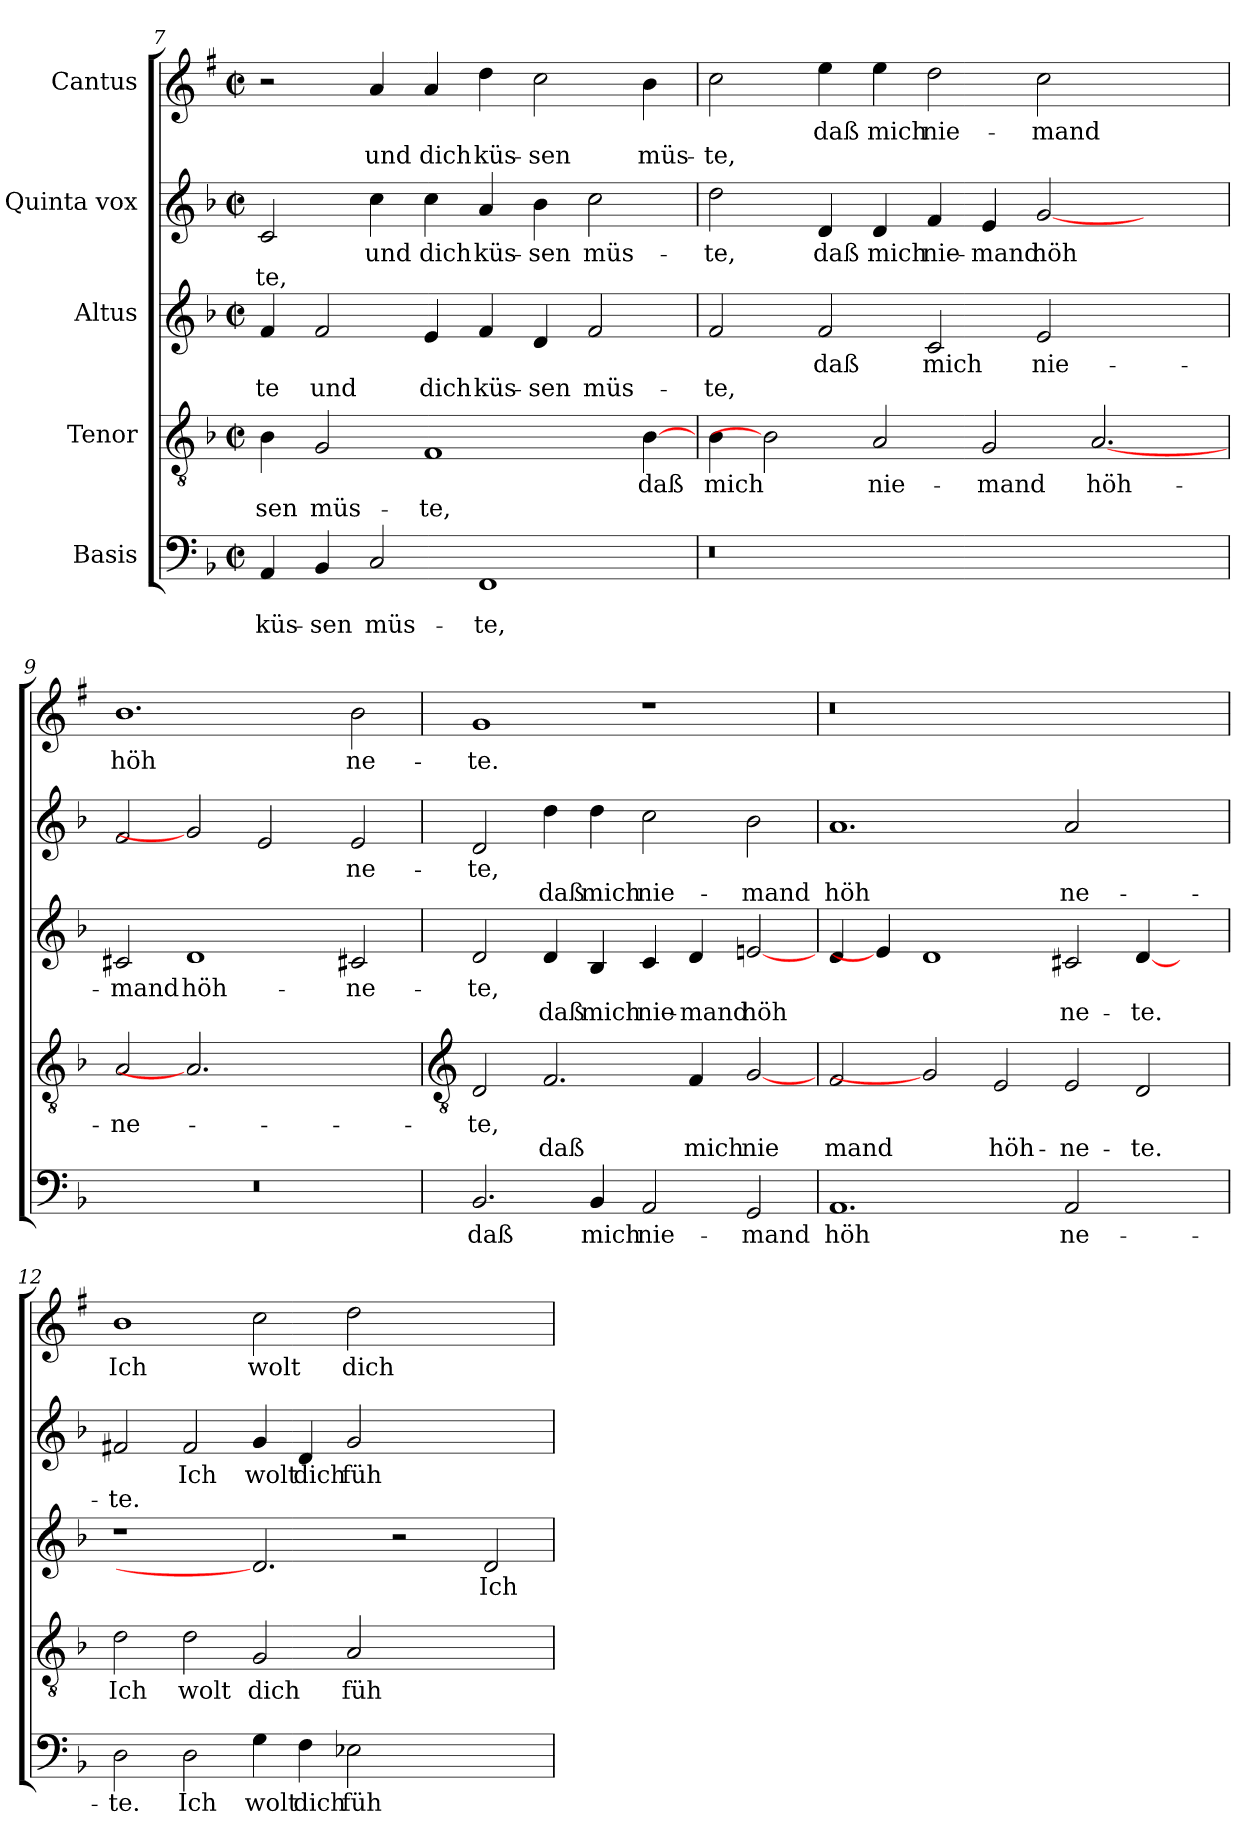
**kern	**text	**text	**kern	**text	**text	**kern	**text	**text	**kern	**text	**text	**kern	**text	**text
*part5	*part5	*part5	*part4	*part4	*part4	*part3	*part3	*part3	*part2	*part2	*part2	*part1	*part1	*part1
*staff5	*staff5	*staff5	*staff4	*staff4	*staff4	*staff3	*staff3	*staff3	*staff2	*staff2	*staff2	*staff1	*staff1	*staff1
*I"Basis	*	*	*I"Tenor	*	*	*I"Altus	*	*	*I"Quinta vox	*	*	*I"Cantus	*	*
*clefF4	*	*	*clefGv2	*	*	*clefG2	*	*	*clefG2	*	*	*clefG2	*	*
*	*	*	*	*	*	*	*	*	*	*	*	*ITrd1c2	*	*
*k[b-]	*	*	*k[b-]	*	*	*k[b-]	*	*	*k[b-]	*	*	*k[b-]	*	*
*F:	*	*	*F:	*	*	*F:	*	*	*F:	*	*	*F:	*	*
*M4/2	*	*	*M4/2	*	*	*M4/2	*	*	*M4/2	*	*	*M4/2	*	*
*met(c|)	*	*	*met(c|)	*	*	*met(c|)	*	*	*met(c|)	*	*	*met(c|)	*	*
=7	=7	=7	=7	=7	=7	=7	=7	=7	=7	=7	=7	=7	=7	=7
!	!	!LO:LY:b	!	!	!LO:LY:b	!	!	!LO:LY:b	!	!	!LO:LY:b	!	!	!
4AA	.	küs-	4B-	.	-sen	4f	.	te	2c	.	-te,	2r	.	.
!	!	!LO:LY:b	!	!	!LO:LY:b	!	!	!LO:LY:b	!	!	!	!	!	!
4BB-	.	-sen	2G	.	müs-	2f	.	und	.	.	.	.	.	.
!	!	!LO:LY:b	!	!	!	!	!	!	!	!LO:LY:b	!	!	!	!LO:LY:b
2C	.	müs-	.	.	.	.	.	.	4cc	und	.	4g	.	und
!	!	!	!	!	!LO:LY:b	!	!	!LO:LY:b	!	!LO:LY:b	!	!	!	!LO:LY:b
.	.	.	1F	.	-te,	4e	.	dich	4cc	dich	.	4g	.	dich
!	!	!LO:LY:b	!	!	!	!	!	!LO:LY:b	!	!LO:LY:b	!	!	!	!LO:LY:b
1FF	.	-te,	.	.	.	4f	.	küs-	4a	küs-	.	4cc	.	küs-
!	!	!	!	!	!	!	!	!LO:LY:b	!	!LO:LY:b	!	!	!	!LO:LY:b
.	.	.	.	.	.	4d	.	-sen	4b-	-sen	.	2b-	.	-sen
!	!	!	!	!	!	!	!	!LO:LY:b	!	!LO:LY:b	!	!	!	!
.	.	.	.	.	.	2f	.	müs-	2cc	müs-	.	.	.	.
!	!	!	!	!LO:LY:b	!	!	!	!	!	!	!	!	!	!LO:LY:b
.	.	.	[4B-	daß	.	.	.	.	.	.	.	4a	.	müs-
=8	=8	=8	=8	=8	=8	=8	=8	=8	=8	=8	=8	=8	=8	=8
!	!	!	!	!LO:LY:b	!	!	!	!LO:LY:b	!	!LO:LY:b	!	!	!	!LO:LY:b
0r	.	.	4B-	mich	.	2f	.	-te,	2dd	-te,	.	2b-	.	-te,
.	.	.	2B-]	.	.	.	.	.	.	.	.	.	.	.
!	!	!	!	!	!	!	!LO:LY:b	!	!	!LO:LY:b	!	!	!LO:LY:b	!
.	.	.	.	.	.	2f	daß	.	4d	daß	.	4dd	daß	.
!	!	!	!	!LO:LY:b	!	!	!	!	!	!LO:LY:b	!	!	!LO:LY:b	!
.	.	.	2A	nie-	.	.	.	.	4d	mich	.	4dd	mich	.
!	!	!	!	!	!	!	!LO:LY:b	!	!	!LO:LY:b	!	!	!LO:LY:b	!
.	.	.	.	.	.	2c	mich	.	4f	nie-	.	2cc	nie-	.
!	!	!	!	!LO:LY:b	!	!	!	!	!	!LO:LY:b	!	!	!	!
.	.	.	2G	-mand	.	.	.	.	4e	-mand	.	.	.	.
!	!	!	!	!	!	!	!LO:LY:b	!	!	!LO:LY:b	!	!	!LO:LY:b	!
.	.	.	.	.	.	2e	nie-	.	[2g	höh	.	2b-	-mand	.
!	!	!	!	!LO:LY:b	!	!	!	!	!	!	!	!	!	!
.	.	.	[2.A	höh-	.	.	.	.	.	.	.	.	.	.
2ryy	.	.	.	.	.	2ryy	.	.	2ryy	.	.	2ryy	.	.
=9	=9	=9	=9	=9	=9	=9	=9	=9	=9	=9	=9	=9	=9	=9
!	!	!	!	!LO:LY:b	!	!	!LO:LY:b	!	!	!	!	!	!LO:LY:b	!
0r	.	.	2A	-ne-	.	2c#X	-mand	.	2f	.	.	1.a	höh	.
!	!	!	!	!	!	!	!LO:LY:b	!	!	!	!	!	!	!
.	.	.	2.A]	.	.	1d	höh-	.	2g]	.	.	.	.	.
.	.	.	.	.	.	.	.	.	2e	.	.	.	.	.
.	.	.	2.ryy	.	.	.	.	.	.	.	.	.	.	.
!	!	!	!	!	!	!	!LO:LY:b	!	!	!LO:LY:b	!	!	!LO:LY:b	!
.	.	.	.	.	.	2c#X	-ne-	.	2e	ne-	.	2a	ne-	.
!!LO:LB:g=z
=10	=10	=10	=10	=10	=10	=10	=10	=10	=10	=10	=10	=10	=10	=10
*	*	*	*clefGv2	*	*	*	*	*	*	*	*	*	*	*
!	!LO:LY:b	!	!	!LO:LY:b	!	!	!LO:LY:b	!	!	!LO:LY:b	!	!	!LO:LY:b	!
2.BB-	daß	.	2D	-te,	.	2d	-te,	.	2d	-te,	.	1f	-te.	.
!	!	!	!	!	!LO:LY:b	!	!	!LO:LY:b	!	!	!LO:LY:b	!	!	!
.	.	.	2.F	.	daß	4d	.	daß	4dd	.	daß	.	.	.
!	!LO:LY:b	!	!	!	!	!	!	!LO:LY:b	!	!	!LO:LY:b	!	!	!
4BB-	mich	.	.	.	.	4B-	.	mich	4dd	.	mich	.	.	.
!	!LO:LY:b	!	!	!	!	!	!	!LO:LY:b	!	!	!LO:LY:b	!	!	!
2AA	nie-	.	.	.	.	4c	.	nie-	2cc	.	nie-	1r	.	.
!	!	!	!	!	!LO:LY:b	!	!	!LO:LY:b	!	!	!	!	!	!
.	.	.	4F	.	mich	4d	.	-mand	.	.	.	.	.	.
!	!LO:LY:b	!	!	!	!LO:LY:b	!	!	!LO:LY:b	!	!	!LO:LY:b	!	!	!
2GG	-mand	.	[2G	.	nie	[2en	.	höh	2b-	.	-mand	.	.	.
=11	=11	=11	=11	=11	=11	=11	=11	=11	=11	=11	=11	=11	=11	=11
!	!LO:LY:b	!	!	!	!LO:LY:b	!	!	!	!	!	!LO:LY:b	!	!	!
1.AA	höh	.	2F	.	mand	4d	.	.	1.a	.	höh	0r	.	.
.	.	.	.	.	.	4e]	.	.	.	.	.	.	.	.
.	.	.	2G]	.	.	1d	.	.	.	.	.	.	.	.
!	!	!	!	!	!LO:LY:b	!	!	!	!	!	!	!	!	!
.	.	.	2E	.	höh-	.	.	.	.	.	.	.	.	.
!	!LO:LY:b	!	!	!	!LO:LY:b	!	!	!LO:LY:b	!	!	!LO:LY:b	!	!	!
2AA	ne-	.	2E	.	-ne-	2c#X	.	ne-	2a	.	ne-	.	.	.
!	!	!	!	!	!LO:LY:b	!	!	!LO:LY:b	!	!	!	!	!	!
2ryy	.	.	2D	.	-te.	[4d	.	-te.	2ryy	.	.	2ryy	.	.
.	.	.	.	.	.	4ryy	.	.	.	.	.	.	.	.
=12	=12	=12	=12	=12	=12	=12	=12	=12	=12	=12	=12	=12	=12	=12
!	!LO:LY:b	!	!	!LO:LY:b	!	!	!	!	!	!	!LO:LY:b	!	!LO:LY:b	!
2D	-te.	.	2d	Ich	.	1r	.	.	2f#X	.	-te.	1a	Ich	.
!	!LO:LY:b	!	!	!LO:LY:b	!	!	!	!	!	!LO:LY:b	!	!	!	!
2D	Ich	.	2d	wolt	.	.	.	.	2f#	Ich	.	.	.	.
!	!LO:LY:b	!	!	!LO:LY:b	!	!	!	!	!	!LO:LY:b	!	!	!LO:LY:b	!
4G	wolt	.	2G	dich	.	2.d]	.	.	4g	wolt	.	2b-	wolt	.
!	!LO:LY:b	!	!	!	!	!	!	!	!	!LO:LY:b	!	!	!	!
4F	dich	.	.	.	.	.	.	.	4d	dich	.	.	.	.
!	!LO:LY:b	!	!	!LO:LY:b	!	!	!	!	!	!LO:LY:b	!	!	!LO:LY:b	!
2E-X	füh-	.	2A	füh-	.	.	.	.	2g	füh-	.	2cc	dich	.
.	.	.	.	.	.	2r	.	.	.	.	.	.	.	.
2.ryy	.	.	2.ryy	.	.	.	.	.	2.ryy	.	.	2.ryy	.	.
!	!	!	!	!	!	!	!LO:LY:b	!	!	!	!	!	!	!
.	.	.	.	.	.	2d	Ich	.	.	.	.	.	.	.
=	=	=	=	=	=	=	=	=	=	=	=	=	=	=
*-	*-	*-	*-	*-	*-	*-	*-	*-	*-	*-	*-	*-	*-	*-
